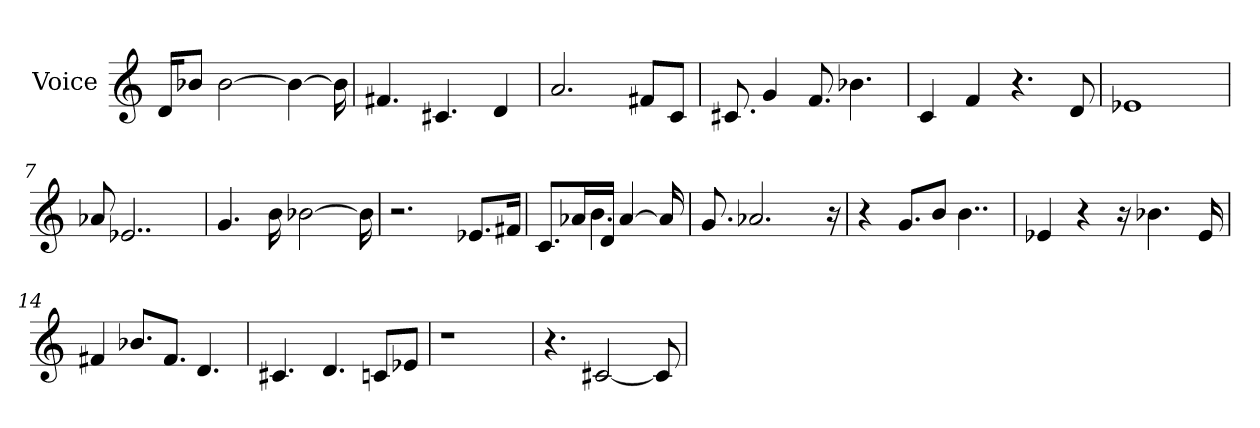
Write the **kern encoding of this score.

**kern
*part1
*staff1
*I"Voice
*I'Voice
*clefG2
=1
16d/KL
8b-X/J
[>2b-\
4b-\_
16b-\]
=2
4.f#X/
4.c#X/
4d/
=3
2.a/
8f#X/L
8c/J
=4
8.c#X/
4g/
8.f/
4.b-X\
=5
4c/
4f/
4.r
8d/
=6
1e-X
=7
8a-X/
2..e-X/
=8
4.g/
16b\
[>2b-X\
16b-\]
!!LO:LB:g=z
=9
2.rcc
8.e-X/L
16f#X/Jk
=10
*^
8.c/L	4ryy
16a-X/L	.
16d/JJ	4.b\
[<4a-/	.
16a-/]	.
*v	*v
=11
8.g/
2.a-X/
16ra
=12
4r
8.g/L
8b/J
4..b\
=13
4e-X/
4r
16ra
4.b-X\
16e-/
=14
4f#X/
8.b-X/L
8.f#/J
4.d/
=15
4.c#X/
4.d/
8cn/L
8e-X/J
!!LO:LB:g=z
=16
1rdd
=17
4.r
[<2c#X/
8c#/]
=
*-
